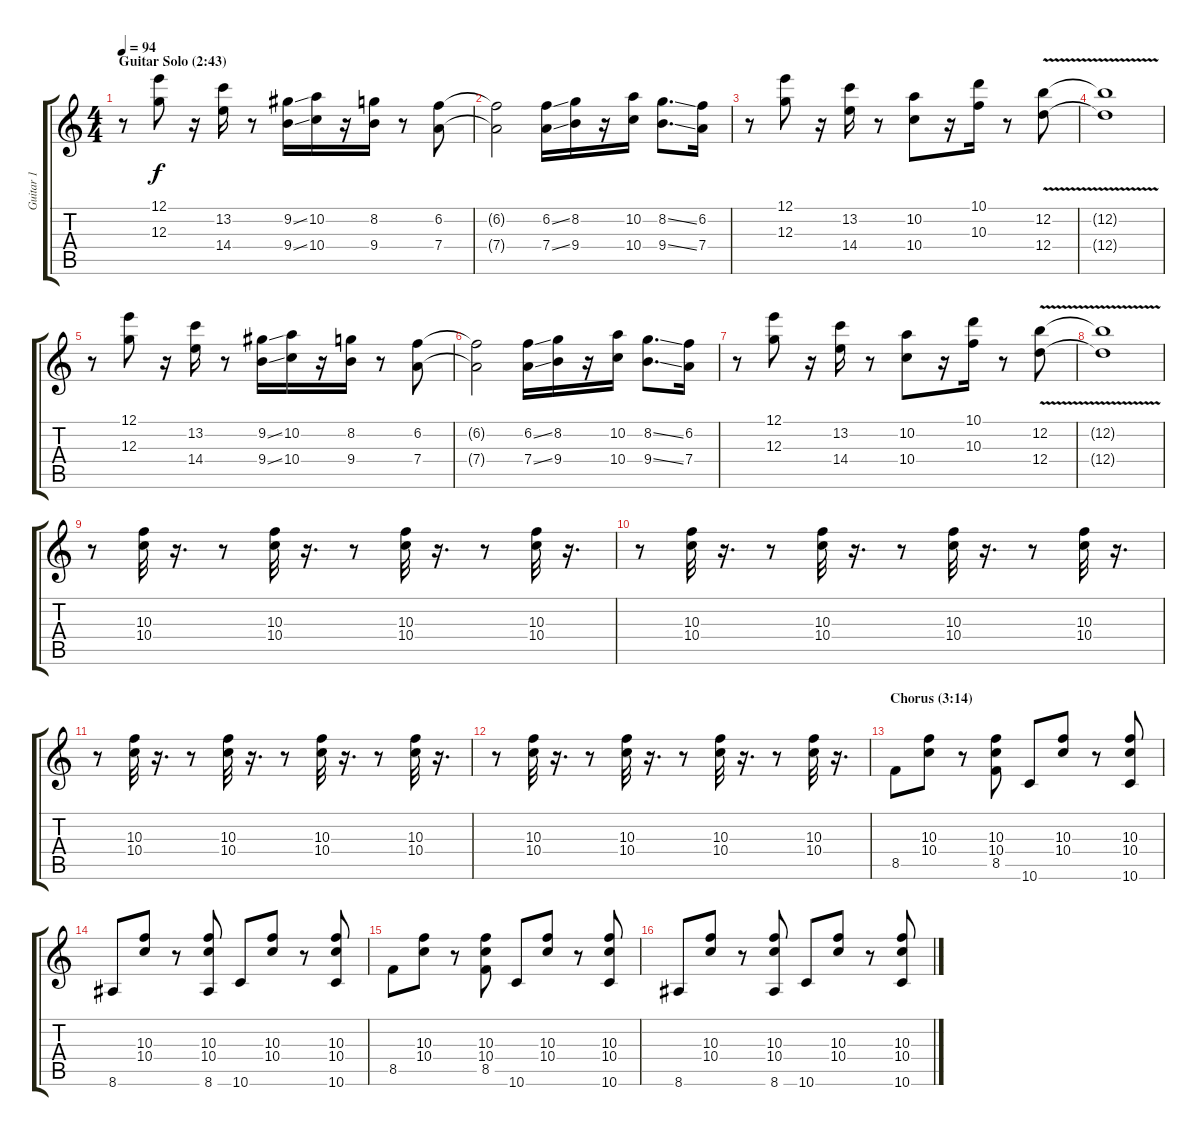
\track ("Guitar 1" "Guitar 1") {instrument acousticguitarsteel}
\staff {score tabs}
\tuning (E4 B3 G3 D3 A2 D2) {hide}
\ts (4 4)
\section ("" "Guitar Solo (2:43)")
\tempo 94
\clef g2
\ks c
r.8{dy f volume 13} (12.1 12.3).8 r.16 (13.2 14.4).16 r.8 (9.2{ss} 9.4{ss}).16 (10.2 10.4).16 r.16 (8.2 9.4).16 r.8 (6.2 7.4).8 |
(6.2{t} 7.4{t}).2 (6.2{ss} 7.4{ss}).16 (8.2 9.4).16 r.16 (10.2 10.4).16 (8.2{ss} 9.4{ss}).8{d} (6.2 7.4).16 |
r.8 (12.1 12.3).8 r.16 (13.2 14.4).16 r.8 (10.2 10.4).8 r.16 (10.1 10.3).16 r.8 (12.2 12.4{v}).8 |
(12.2{t} 12.4{t}).1 |
r.8 (12.1 12.3).8 r.16 (13.2 14.4).16 r.8 (9.2{ss} 9.4{ss}).16 (10.2 10.4).16 r.16 (8.2 9.4).16 r.8 (6.2 7.4).8 |
(6.2{t} 7.4{t}).2 (6.2{ss} 7.4{ss}).16 (8.2 9.4).16 r.16 (10.2 10.4).16 (8.2{ss} 9.4{ss}).8{d} (6.2 7.4).16 |
r.8 (12.1 12.3).8 r.16 (13.2 14.4).16 r.8 (10.2 10.4).8 r.16 (10.1 10.3).16 r.8 (12.2 12.4{v}).8 |
(12.2{t} 12.4{t}).1 |
r.8 (10.3 10.4).32 r.16{d} r.8 (10.3 10.4).32 r.16{d} r.8 (10.3 10.4).32 r.16{d} r.8 (10.3 10.4).32 r.16{d} |
r.8 (10.3 10.4).32 r.16{d} r.8 (10.3 10.4).32 r.16{d} r.8 (10.3 10.4).32 r.16{d} r.8 (10.3 10.4).32 r.16{d} |
r.8 (10.3 10.4).32 r.16{d} r.8 (10.3 10.4).32 r.16{d} r.8 (10.3 10.4).32 r.16{d} r.8 (10.3 10.4).32 r.16{d} |
r.8 (10.3 10.4).32 r.16{d} r.8 (10.3 10.4).32 r.16{d} r.8 (10.3 10.4).32 r.16{d} r.8 (10.3 10.4).32 r.16{d} |
\section ("" "Chorus (3:14)")
8.5.8 (10.3 10.4).8 r.8 (10.3 10.4 8.5).8 10.6.8 (10.3 10.4).8 r.8 (10.3 10.4 10.6).8 |
8.6.8 (10.3 10.4).8 r.8 (10.3 10.4 8.6).8 10.6.8 (10.3 10.4).8 r.8 (10.3 10.4 10.6).8 |
8.5.8 (10.3 10.4).8 r.8 (10.3 10.4 8.5).8 10.6.8 (10.3 10.4).8 r.8 (10.3 10.4 10.6).8 |
8.6.8 (10.3 10.4).8 r.8 (10.3 10.4 8.6).8 10.6.8 (10.3 10.4).8 r.8 (10.3 10.4 10.6).8
